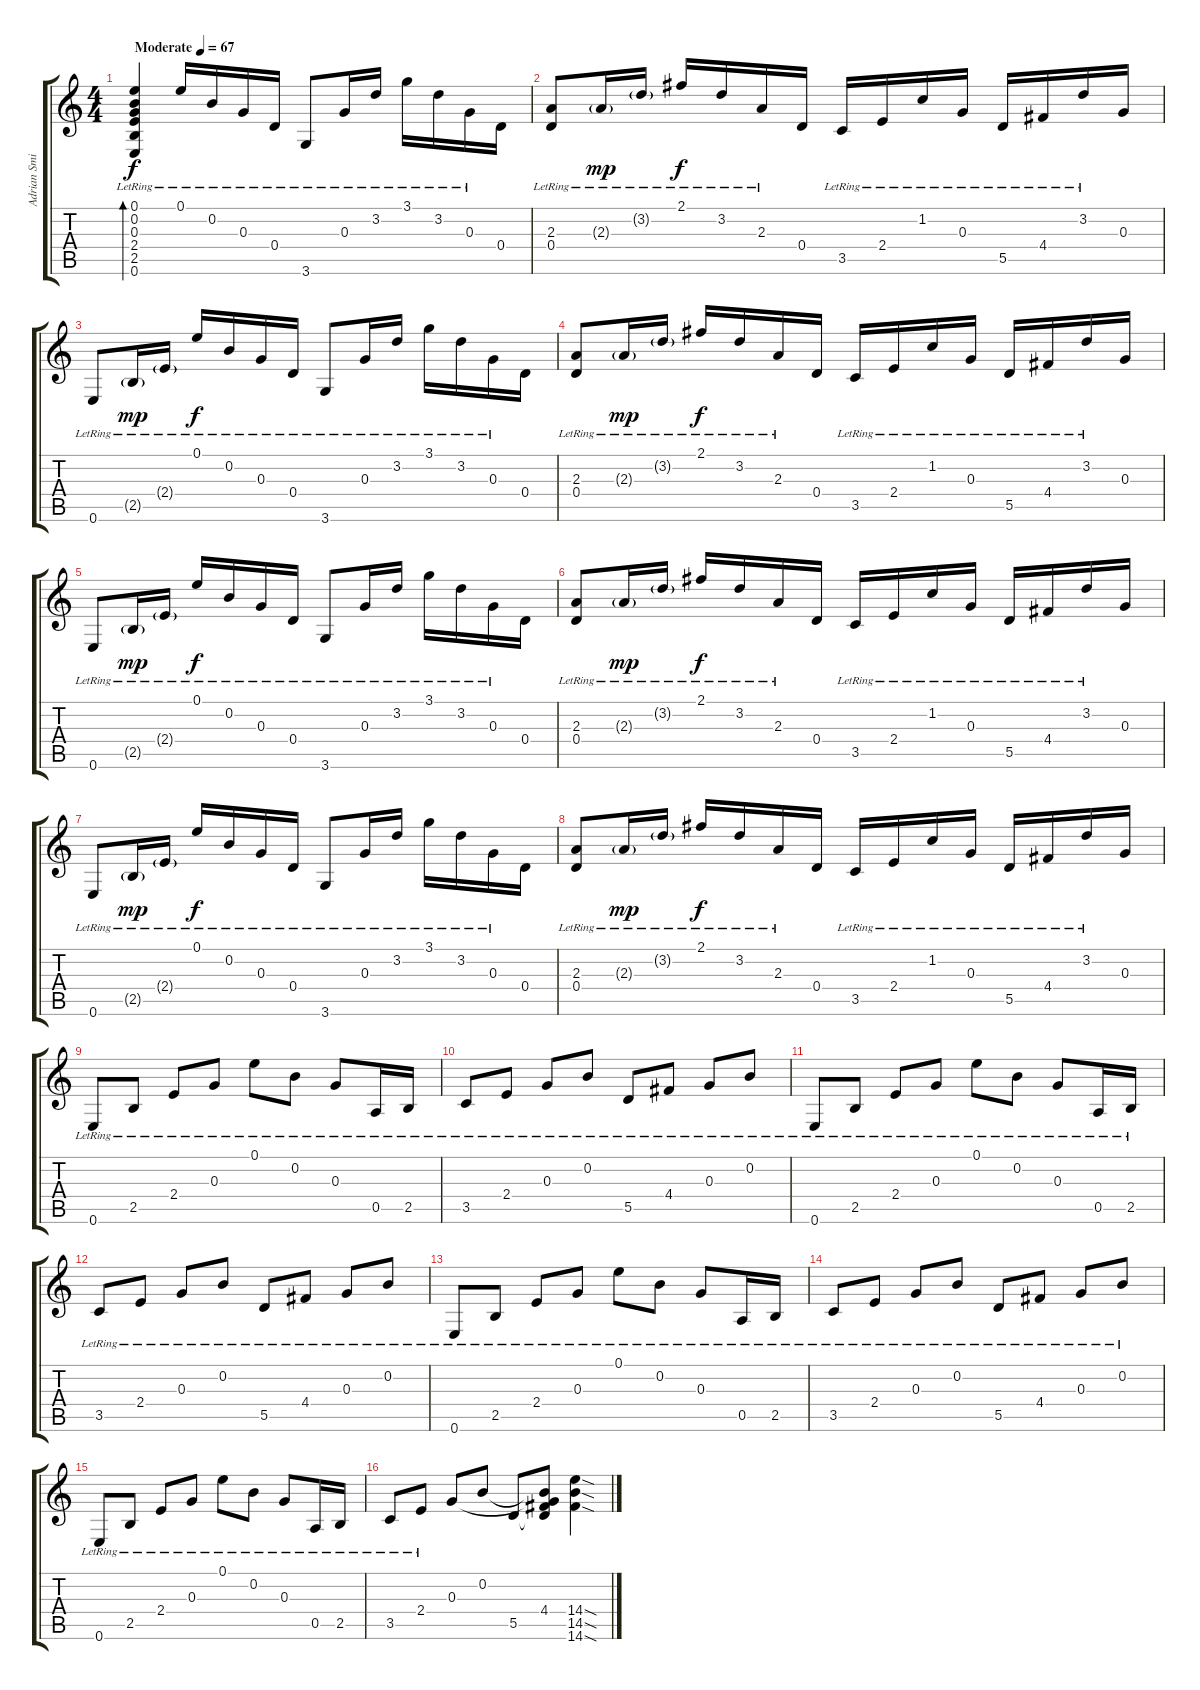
\track ("Adrian Smith - Guitar" "Adrian Smi") {instrument overdrivenguitar}
\staff {score tabs}
\tuning (E4 B3 G3 D3 A2 E2) {hide}
\ts (4 4)
\tempo (67 "Moderate")
\clef g2
\ks c
(0.1{lr} 0.2{lr} 0.3{lr} 2.4{lr} 2.5{lr} 0.6{lr}).4{bd 120 dy f instrument electricguitarclean} 0.1{lr}.16 0.2{lr}.16 0.3{lr}.16 0.4{lr}.16 3.6{lr}.8 0.3{lr}.16 3.2{lr}.16 3.1{lr}.16 3.2{lr}.16 0.3{lr}.16 0.4.16 |
(2.3{lr} 0.4{lr}).8 2.3{g lr}.16{dy mp} 3.2{g lr}.16 2.1{lr}.16{dy f} 3.2{lr}.16 2.3{lr}.16 0.4.16 3.5{lr}.16 2.4{lr}.16 1.2{lr}.16 0.3{lr}.16 5.5{lr}.16 4.4{lr}.16 3.2{lr}.16 0.3.16 |
0.6{lr}.8 2.5{g lr}.16{dy mp} 2.4{g lr}.16 0.1{lr}.16{dy f} 0.2{lr}.16 0.3{lr}.16 0.4{lr}.16 3.6{lr}.8 0.3{lr}.16 3.2{lr}.16 3.1{lr}.16 3.2{lr}.16 0.3{lr}.16 0.4.16 |
(2.3{lr} 0.4{lr}).8 2.3{g lr}.16{dy mp} 3.2{g lr}.16 2.1{lr}.16{dy f} 3.2{lr}.16 2.3{lr}.16 0.4.16 3.5{lr}.16 2.4{lr}.16 1.2{lr}.16 0.3{lr}.16 5.5{lr}.16 4.4{lr}.16 3.2{lr}.16 0.3.16 |
0.6{lr}.8 2.5{g lr}.16{dy mp} 2.4{g lr}.16 0.1{lr}.16{dy f} 0.2{lr}.16 0.3{lr}.16 0.4{lr}.16 3.6{lr}.8 0.3{lr}.16 3.2{lr}.16 3.1{lr}.16 3.2{lr}.16 0.3{lr}.16 0.4.16 |
(2.3{lr} 0.4{lr}).8 2.3{g lr}.16{dy mp} 3.2{g lr}.16 2.1{lr}.16{dy f} 3.2{lr}.16 2.3{lr}.16 0.4.16 3.5{lr}.16 2.4{lr}.16 1.2{lr}.16 0.3{lr}.16 5.5{lr}.16 4.4{lr}.16 3.2{lr}.16 0.3.16 |
0.6{lr}.8 2.5{g lr}.16{dy mp} 2.4{g lr}.16 0.1{lr}.16{dy f} 0.2{lr}.16 0.3{lr}.16 0.4{lr}.16 3.6{lr}.8 0.3{lr}.16 3.2{lr}.16 3.1{lr}.16 3.2{lr}.16 0.3{lr}.16 0.4.16 |
(2.3{lr} 0.4{lr}).8 2.3{g lr}.16{dy mp} 3.2{g lr}.16 2.1{lr}.16{dy f} 3.2{lr}.16 2.3{lr}.16 0.4.16 3.5{lr}.16 2.4{lr}.16 1.2{lr}.16 0.3{lr}.16 5.5{lr}.16 4.4{lr}.16 3.2{lr}.16 0.3.16 |
0.6{lr}.8 2.5{lr}.8 2.4{lr}.8 0.3{lr}.8 0.1{lr}.8 0.2{lr}.8 0.3{lr}.8 0.5{lr}.16 2.5{lr}.16 |
3.5{lr}.8 2.4{lr}.8 0.3{lr}.8 0.2{lr}.8 5.5{lr}.8 4.4{lr}.8 0.3{lr}.8 0.2{lr}.8 |
0.6{lr}.8 2.5{lr}.8 2.4{lr}.8 0.3{lr}.8 0.1{lr}.8 0.2{lr}.8 0.3{lr}.8 0.5{lr}.16 2.5{lr}.16 |
3.5{lr}.8 2.4{lr}.8 0.3{lr}.8 0.2{lr}.8 5.5{lr}.8 4.4{lr}.8 0.3{lr}.8 0.2{lr}.8 |
0.6{lr}.8 2.5{lr}.8 2.4{lr}.8 0.3{lr}.8 0.1{lr}.8 0.2{lr}.8 0.3{lr}.8 0.5{lr}.16 2.5{lr}.16 |
3.5{lr}.8 2.4{lr}.8 0.3{lr}.8 0.2{lr}.8 5.5{lr}.8 4.4{lr}.8 0.3{lr}.8 0.2{lr}.8 |
0.6{lr}.8 2.5{lr}.8 2.4{lr}.8 0.3{lr}.8 0.1{lr}.8 0.2{lr}.8 0.3{lr}.8 0.5{lr}.16 2.5{lr}.16 |
3.5{lr}.8 2.4{lr}.8 0.3.8 0.2.8 5.5.8 (0.2{t} 0.3{t} 4.4 5.5{t}).8 (14.4{sod} 14.5{sod} 14.6{sod}).4{instrument overdrivenguitar}
